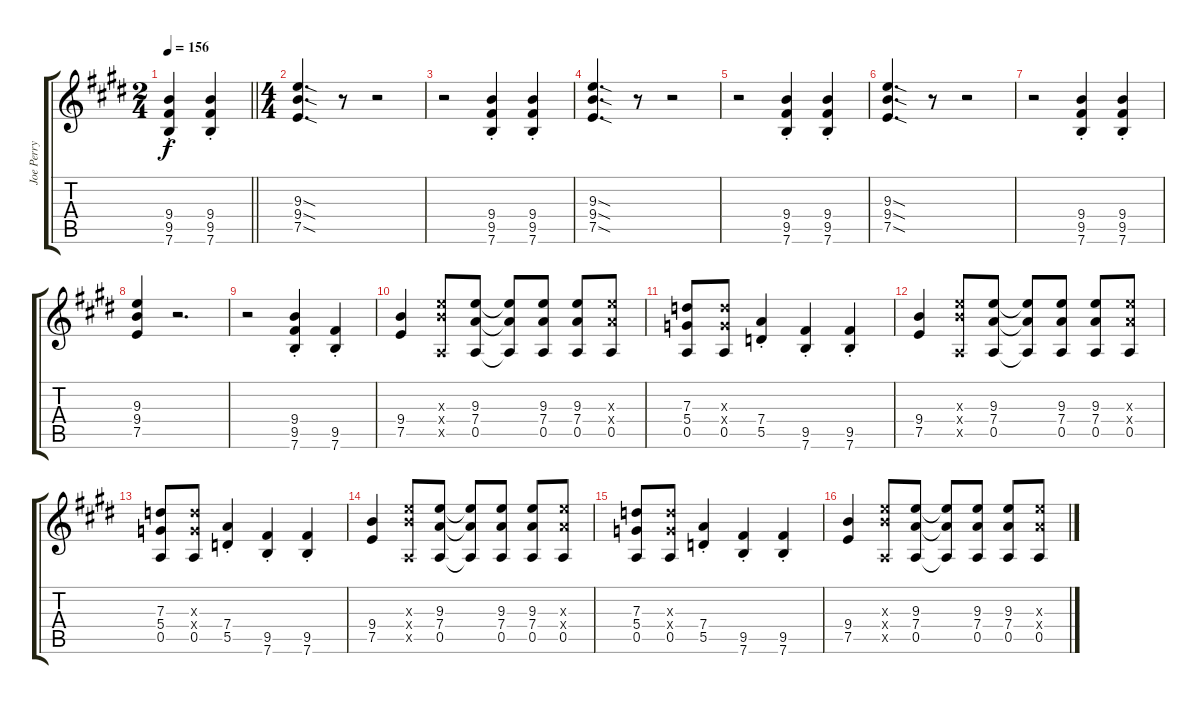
\track ("Joe Perry" "Joe Perry") {instrument distortionguitar}
\staff {score tabs}
\tuning (E4 B3 G3 D3 A2 E2) {hide}
\ts (2 4)
\tempo 156
\clef g2
\barLineRight lightlight
\ks c#minor
(9.4{st} 9.5{st} 7.6{st}).4{dy f} (9.4{st} 9.5{st} 7.6{st}).4 |
\ts (4 4)
\ks e
(9.3{sod} 9.4{sod} 7.5{sod}).4{d} r.8 r.2 |
\ks c#minor
r.2 (9.4{st} 9.5{st} 7.6{st}).4 (9.4{st} 9.5{st} 7.6{st}).4 |
(9.3{sod} 9.4{sod} 7.5{sod}).4{d} r.8 r.2 |
r.2 (9.4{st} 9.5{st} 7.6{st}).4 (9.4{st} 9.5{st} 7.6{st}).4 |
\ks e
(9.3{sod} 9.4{sod} 7.5{sod}).4{d} r.8 r.2 |
\ks c#minor
r.2 (9.4{st} 9.5{st} 7.6{st}).4 (9.4{st} 9.5{st} 7.6{st}).4 |
(9.3 9.4 7.5).4 r.2{d} |
\ks e
r.2 (9.4{st} 9.5{st} 7.6{st}).4 (9.5{st} 7.6{st}).4 |
\ks c#minor
(9.4 7.5).4 (9.3{x} 9.4{x} 0.5{x}).8 (9.3 7.4 0.5).8 (9.3{t} 7.4{t} 0.5{t}).8 (9.3 7.4 0.5).8 (9.3 7.4 0.5).8 (9.3{x} 7.4{x} 0.5).8 |
(7.3 5.4 0.5).8 (7.3{x} 5.4{x} 0.5).8 (7.4{st} 5.5{st}).4 (9.5{st} 7.6{st}).4 (9.5{st} 7.6{st}).4 |
\ks e
(9.4 7.5).4 (9.3{x} 9.4{x} 0.5{x}).8 (9.3 7.4 0.5).8 (9.3{t} 7.4{t} 0.5{t}).8 (9.3 7.4 0.5).8 (9.3 7.4 0.5).8 (9.3{x} 7.4{x} 0.5).8 |
\ks c#minor
(7.3 5.4 0.5).8 (7.3{x} 5.4{x} 0.5).8 (7.4{st} 5.5{st}).4 (9.5{st} 7.6{st}).4 (9.5{st} 7.6{st}).4 |
(9.4 7.5).4 (9.3{x} 9.4{x} 0.5{x}).8 (9.3 7.4 0.5).8 (9.3{t} 7.4{t} 0.5{t}).8 (9.3 7.4 0.5).8 (9.3 7.4 0.5).8 (9.3{x} 7.4{x} 0.5).8 |
\ks e
(7.3 5.4 0.5).8 (7.3{x} 5.4{x} 0.5).8 (7.4{st} 5.5{st}).4 (9.5{st} 7.6{st}).4 (9.5{st} 7.6{st}).4 |
\ks c#minor
(9.4 7.5).4 (9.3{x} 9.4{x} 0.5{x}).8 (9.3 7.4 0.5).8 (9.3{t} 7.4{t} 0.5{t}).8 (9.3 7.4 0.5).8 (9.3 7.4 0.5).8 (9.3{x} 7.4{x} 0.5).8
